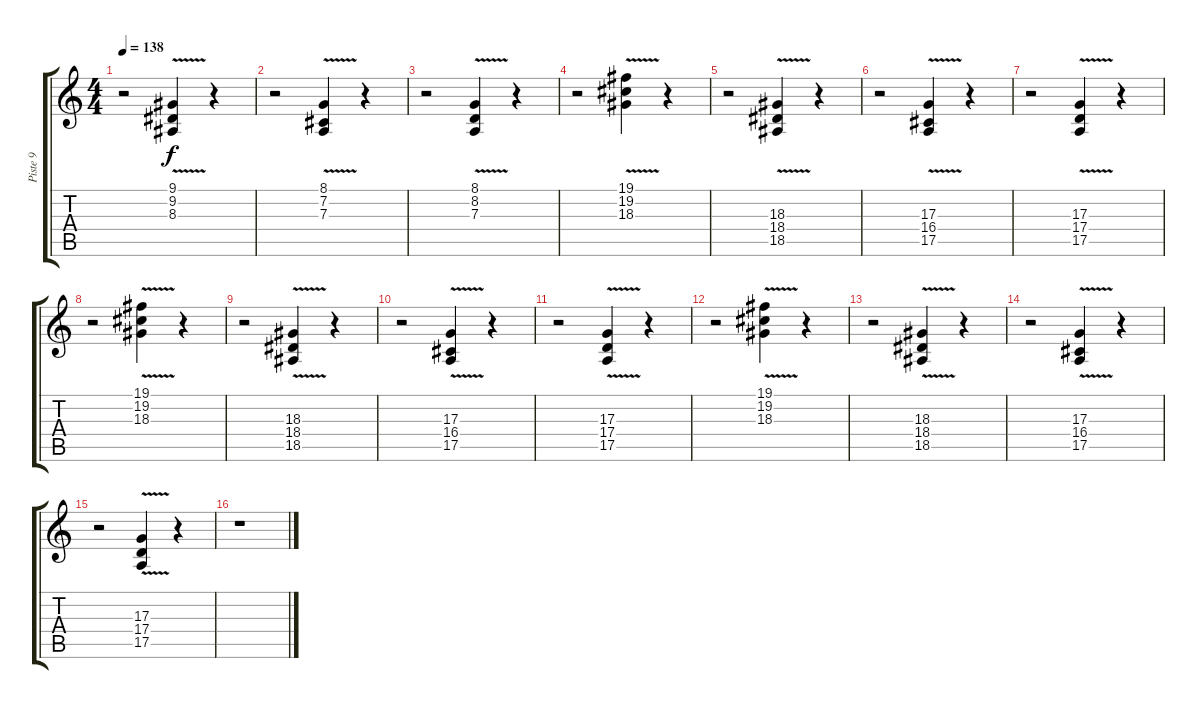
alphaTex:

\track ("Piste 9" "Piste 9") {instrument pad1newage}
\staff {score tabs}
\tuning (B3 Gb3 D3 A2 E2 B1) {hide}
\ts (4 4)
\tempo 138
\clef g2
\ks c
r.2{dy f} (9.1{v} 9.2{v} 8.3{v}).4{instrument electricgrandpiano} r.4 |
r.2 (8.1{v} 7.2{v} 7.3{v}).4 r.4 |
r.2 (8.1{v} 8.2{v} 7.3{v}).4 r.4 |
r.2 (19.1{v} 19.2{v} 18.3{v}).4 r.4 |
r.2 (18.3{v} 18.4{v} 18.5{v}).4 r.4 |
r.2 (17.3{v} 16.4{v} 17.5{v}).4 r.4 |
r.2 (17.3{v} 17.4{v} 17.5{v}).4 r.4 |
r.2 (19.1{v} 19.2{v} 18.3{v}).4 r.4 |
r.2 (18.3{v} 18.4{v} 18.5{v}).4 r.4 |
r.2 (17.3{v} 16.4{v} 17.5{v}).4 r.4 |
r.2 (17.3{v} 17.4{v} 17.5{v}).4 r.4 |
r.2 (19.1{v} 19.2{v} 18.3{v}).4 r.4 |
r.2 (18.3{v} 18.4{v} 18.5{v}).4 r.4 |
r.2 (17.3{v} 16.4{v} 17.5{v}).4 r.4 |
r.2 (17.3{v} 17.4{v} 17.5{v}).4 r.4 |
r.1
